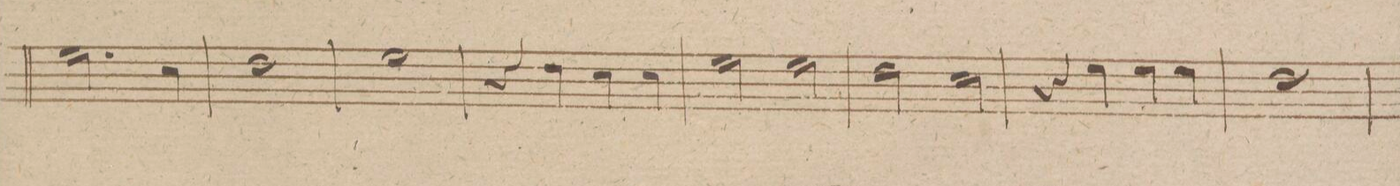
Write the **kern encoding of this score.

**kern	**dynam
*I"Corno 1mo in A.	*
*clefG2	*
*k[f#c#g#d#]	*
*met(c)	*
*M4/4	*
2.cc#\	.
4a\	.
=49	=49
1b\	.
=50	=50
1cc#\	.
=51	=51
4r	.
4b\	.
4a\	.
4a\	.
=52	=52
2cc#\	.
2cc#\	.
=53	=53
2b\	.
2a\	.
=54	=54
4r	.
4cc#\	.
4cc#\	.
4cc#\	.
=55	=55
1b\	.
=56	=56
*-	*-
